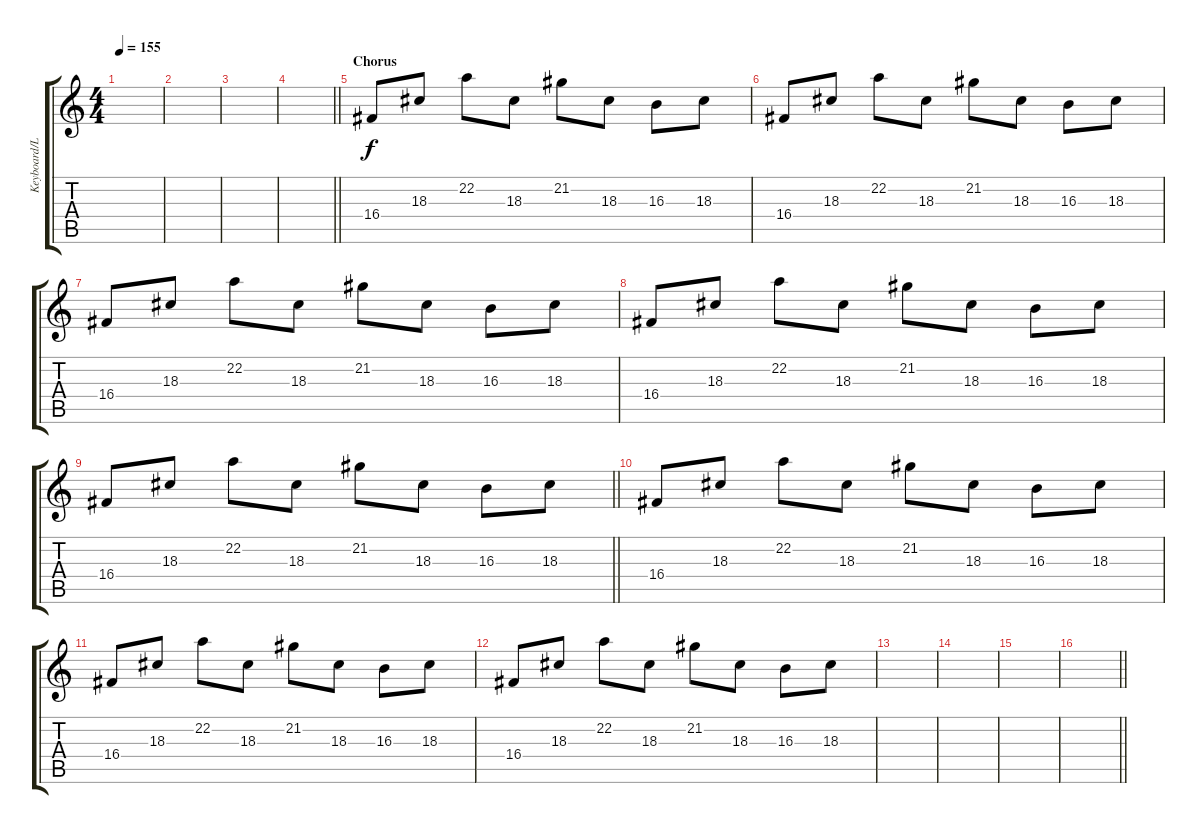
\track ("Keyboard/Lead Guitar" "Keyboard/L") {instrument electricpiano1}
\staff {score tabs}
\tuning (E4 B3 G3 D3 A2 E2) {hide}
\ts (4 4)
\tempo 155
\clef g2
\ks c
|
|
|
\barLineRight lightlight
|
\section ("" "Chorus")
16.4.8{volume 16 instrument electricpiano1} 18.3.8 22.2.8 18.3.8 21.2.8 18.3.8 16.3.8 18.3.8 |
16.4.8 18.3.8 22.2.8 18.3.8 21.2.8 18.3.8 16.3.8 18.3.8 |
16.4.8 18.3.8 22.2.8 18.3.8 21.2.8 18.3.8 16.3.8 18.3.8 |
16.4.8 18.3.8 22.2.8 18.3.8 21.2.8 18.3.8 16.3.8 18.3.8 |
\barLineRight lightlight
16.4.8 18.3.8 22.2.8 18.3.8 21.2.8 18.3.8 16.3.8 18.3.8 |
16.4.8 18.3.8 22.2.8 18.3.8 21.2.8 18.3.8 16.3.8 18.3.8 |
16.4.8 18.3.8 22.2.8 18.3.8 21.2.8 18.3.8 16.3.8 18.3.8 |
16.4.8 18.3.8 22.2.8 18.3.8 21.2.8 18.3.8 16.3.8 18.3.8 |
|
|
|
\barLineRight lightlight
